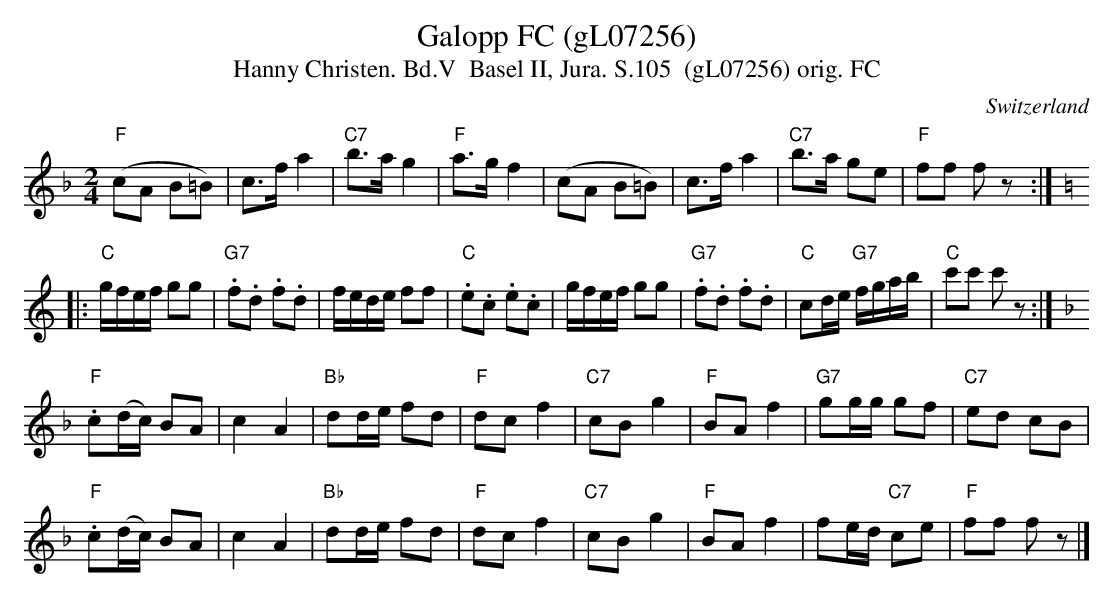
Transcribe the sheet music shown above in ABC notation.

X:1
T: Galopp FC (gL07256)
T:Hanny Christen. Bd.V  Basel II, Jura. S.105  (gL07256) orig. FC
M:2/4
L:1/8
O:Switzerland
K:F major
("F"cA B=B) | c>fa2 | "C7"b>ag2 | "F"a>gf2 | (cA B=B) | c>fa2 | "C7"b>a ge | "F"ff fz :: [K:C]
"C"g/f/e/f/ gg | "G7".f.d .f.d | f/e/d/e/ ff | "C".e.c .e.c | g/f/e/f/ gg | "G7".f.d .f.d | "C"cd/e/ "G7"f/g/a/b/ | "C"c'c' c'z :| [K:F]
"F".c(d/c/) BA | c2A2 | "Bb"dd/e/ fd | "F"dcf2 | "C7"cBg2 | "F"BAf2 | "G7"gg/g/ gf | "C7"ed cB |
"F".c(d/c/) BA | c2A2 | "Bb"dd/e/ fd | "F"dcf2 | "C7"cBg2 | "F"BAf2 | fe/d/ "C7"ce | "F"ff fz |]
